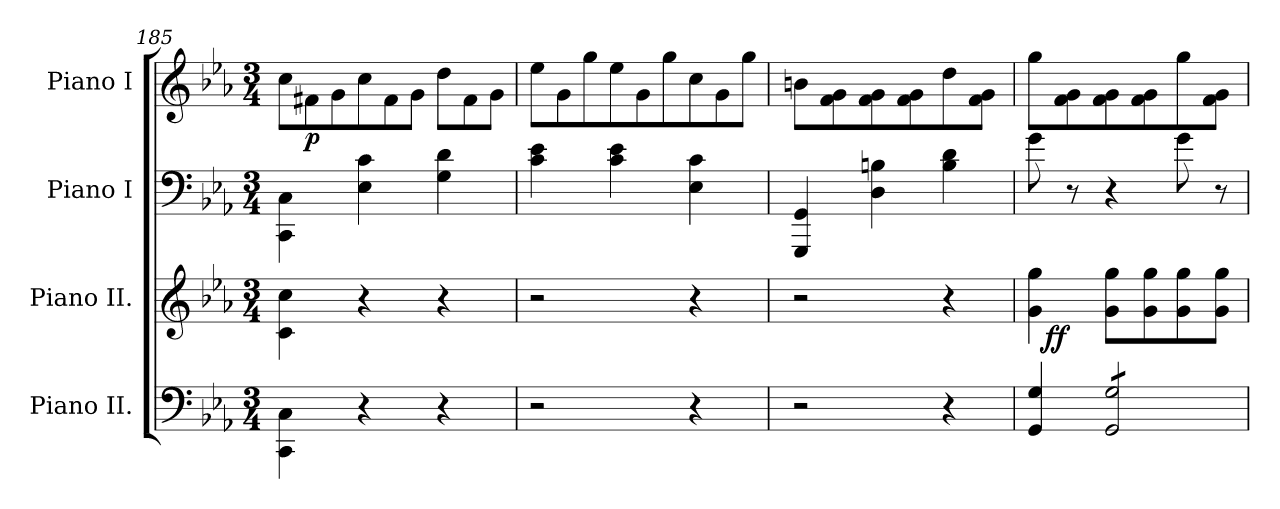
**kern	**kern	**dynam	**kern	**kern	**dynam
*part4	*part3	*part3	*part2	*part1	*part1
*staff4	*staff3	*staff3	*staff2	*staff1	*staff1
*I"Piano II.	*I"Piano II.	*	*I"Piano I	*I"Piano I	*
*clefF4	*clefG2	*	*clefF4	*clefG2	*
*k[b-e-a-]	*k[b-e-a-]	*	*k[b-e-a-]	*k[b-e-a-]	*
*M3/4	*M3/4	*	*M3/4	*M3/4	*
*	*	*	*	*Xtuplet	*
=185	=185	=185	=185	=185	=185
4CC\ 4C\	4c\ 4cc\	.	4CC\ 4C\	12cc\L	.
.	.	.	.	12f#X\	p
.	.	.	.	12g\	.
4r	4r	.	4E-\ 4c\	12cc\	.
.	.	.	.	12f#\	.
.	.	.	.	12g\J	.
4r	4r	.	4G\ 4d\	12dd\L	.
.	.	.	.	12f#\	.
.	.	.	.	12g\J	.
=186	=186	=186	=186	=186	=186
2r	2r	.	4c\ 4e-\	12ee-\L	.
.	.	.	.	12g\	.
.	.	.	.	12gg\	.
.	.	.	4c\ 4e-\	12ee-\	.
.	.	.	.	12g\	.
.	.	.	.	12gg\	.
4r	4r	.	4E-\ 4c\	12cc\	.
.	.	.	.	12g\	.
.	.	.	.	12gg\J	.
=187	=187	=187	=187	=187	=187
2r	2r	.	4GGG/ 4GG/	8bn\L	.
.	.	.	.	8f\ 8g\	.
.	.	.	4D\ 4Bn\	8f\ 8g\	.
.	.	.	.	8f\ 8g\	.
4r	4r	.	4B\ 4d\	8dd\	.
.	.	.	.	8f\ 8g\J	.
=188	=188	=188	=188	=188	=188
*	*^	*	*	*	*
4GG/ 4G/	4g\ 4gg\	8ryy	.	8g\	8gg\L	.
!	!	!	!LO:DY:rj	!	!	!
.	.	2ryy	ff	8r	8f\ 8g\	.
*tremolo	*	*	*	*	*	*
8GG/ 8G/L	8g\ 8gg\L	.	.	4r	8f\ 8g\	.
8GG/ 8G/	8g\ 8gg\	.	.	.	8f\ 8g\	.
8GG/ 8G/	8g\ 8gg\	.	.	8g\	8gg\	.
8GG/ 8G/J	8g\ 8gg\J	8ryy	.	8r	8f\ 8g\J	.
*Xtremolo	*	*	*	*	*	*
*	*v	*v	*	*	*	*
=	=	=	=	=	=
*-	*-	*-	*-	*-	*-
